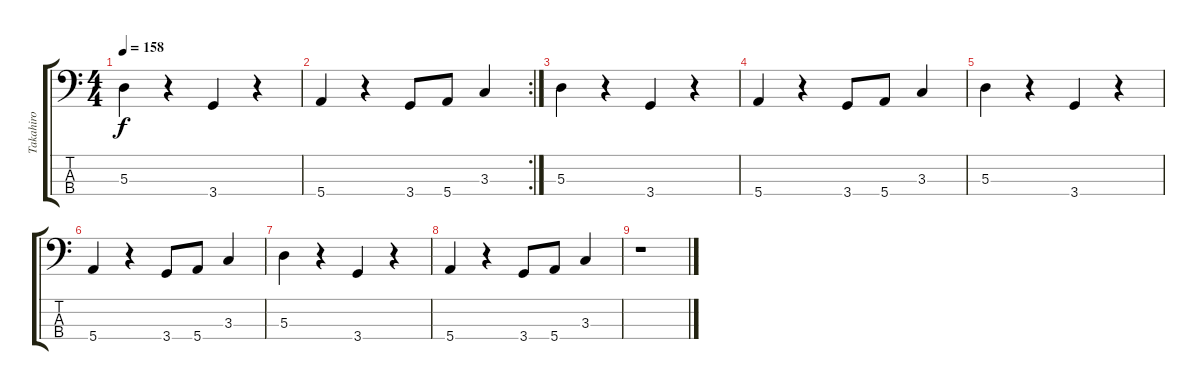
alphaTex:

\track ("Takahiro" "Takahiro") {instrument electricbasspick}
\staff {score tabs}
\tuning (G2 D2 A1 E1) {hide}
\ts (4 4)
\tempo 158
\clef f4
\ks c
5.3.4{dy f} r.4 3.4.4 r.4 |
\rc 2
5.4.4 r.4 3.4.8 5.4.8 3.3.4 |
5.3.4 r.4 3.4.4 r.4 |
5.4.4 r.4 3.4.8 5.4.8 3.3.4 |
5.3.4 r.4 3.4.4 r.4 |
5.4.4 r.4 3.4.8 5.4.8 3.3.4 |
5.3.4 r.4 3.4.4 r.4 |
5.4.4 r.4 3.4.8 5.4.8 3.3.4 |
r.1
